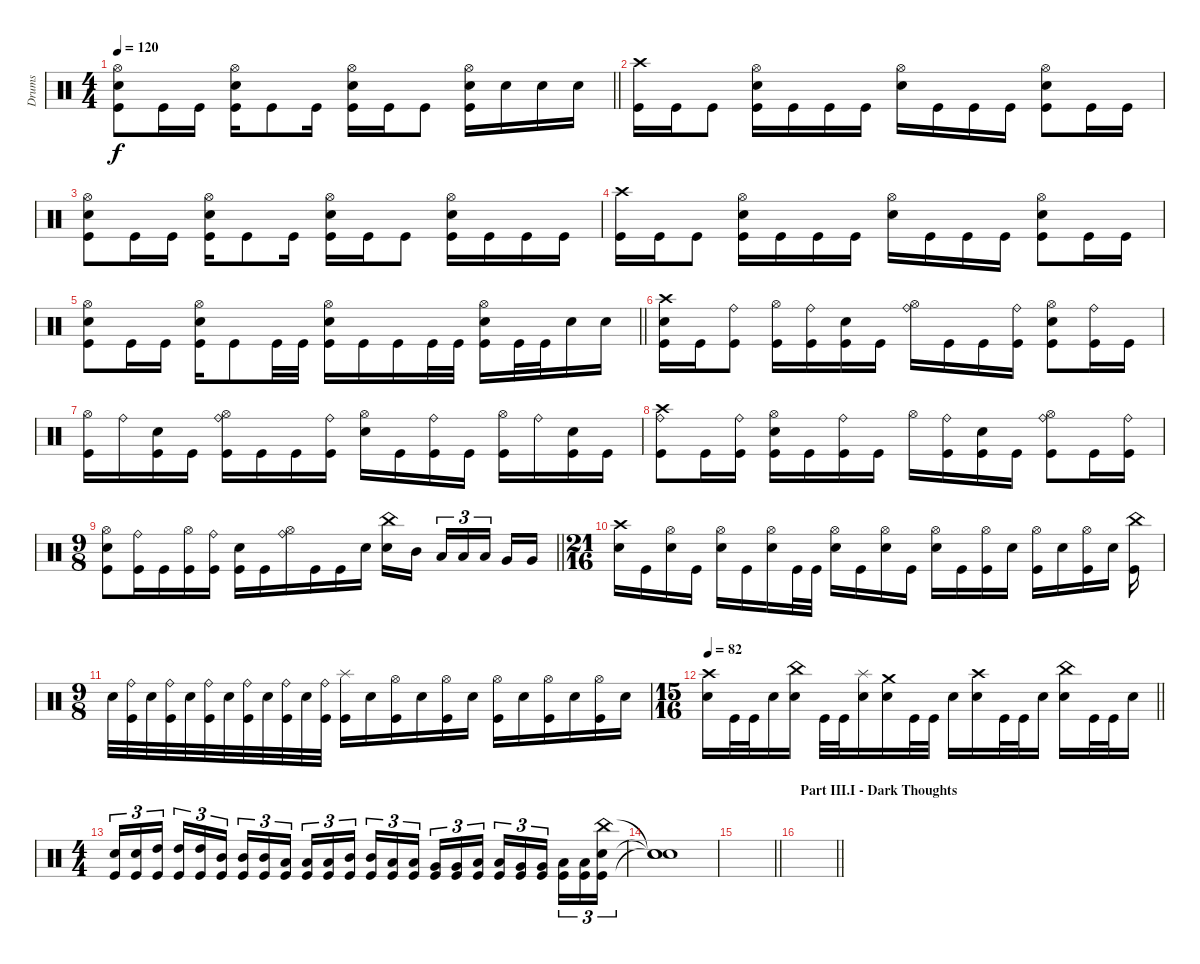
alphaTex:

\track ("Drums" "Drums") {instrument percussion}
\staff
\articulation defaults
\ts (4 4)
\tempo 120
\clef neutral
\barLineRight lightlight
\ks c
("Hi-Hat (open)" "Electric Snare (hit)" "Kick (hit)").8{dy f} "Kick (hit)".16 "Kick (hit)".16 ("Hi-Hat (open)" "Electric Snare (hit)" "Kick (hit)").16 "Kick (hit)".8 "Kick (hit)".16 ("Hi-Hat (open)" "Electric Snare (hit)" "Kick (hit)").16 "Kick (hit)".16 "Kick (hit)".8 ("Hi-Hat (open)" "Electric Snare (hit)" "Kick (hit)").16 "Electric Snare (hit)".16 "Electric Snare (hit)".16 "Electric Snare (hit)".16 |
("Crash high (hit)" "Kick (hit)").16 "Kick (hit)".16 "Kick (hit)".8 ("Hi-Hat (open)" "Electric Snare (hit)" "Kick (hit)").16 "Kick (hit)".16 "Kick (hit)".16 "Kick (hit)".16 ("Hi-Hat (open)" "Electric Snare (hit)").16 "Kick (hit)".16 "Kick (hit)".16 "Kick (hit)".16 ("Hi-Hat (open)" "Electric Snare (hit)" "Kick (hit)").8 "Kick (hit)".16 "Kick (hit)".16 |
("Hi-Hat (open)" "Electric Snare (hit)" "Kick (hit)").8 "Kick (hit)".16 "Kick (hit)".16 ("Hi-Hat (open)" "Electric Snare (hit)" "Kick (hit)").16 "Kick (hit)".8 "Kick (hit)".16 ("Hi-Hat (open)" "Electric Snare (hit)" "Kick (hit)").16 "Kick (hit)".16 "Kick (hit)".8 ("Hi-Hat (open)" "Electric Snare (hit)" "Kick (hit)").16 "Kick (hit)".16 "Kick (hit)".16 "Kick (hit)".16 |
("Crash high (hit)" "Kick (hit)").16 "Kick (hit)".16 "Kick (hit)".8 ("Hi-Hat (open)" "Electric Snare (hit)" "Kick (hit)").16 "Kick (hit)".16 "Kick (hit)".16 "Kick (hit)".16 ("Hi-Hat (open)" "Electric Snare (hit)").16 "Kick (hit)".16 "Kick (hit)".16 "Kick (hit)".16 ("Hi-Hat (open)" "Electric Snare (hit)" "Kick (hit)").8 "Kick (hit)".16 "Kick (hit)".16 |
\barLineRight lightlight
("Hi-Hat (open)" "Electric Snare (hit)" "Kick (hit)").8 "Kick (hit)".16 "Kick (hit)".16 ("Hi-Hat (open)" "Electric Snare (hit)" "Kick (hit)").16 "Kick (hit)".8 "Kick (hit)".32 "Kick (hit)".32 ("Hi-Hat (open)" "Electric Snare (hit)" "Kick (hit)").16 "Kick (hit)".16 "Kick (hit)".16 "Kick (hit)".32 "Kick (hit)".32 ("Hi-Hat (open)" "Electric Snare (hit)" "Kick (hit)").16 "Kick (hit)".32 "Kick (hit)".32 "Electric Snare (hit)".16 "Electric Snare (hit)".16 |
\section ("" "")
("Crash high (hit)" "Electric Snare (hit)" "Kick (hit)").16 "Kick (hit)".16 ("Ride (bell)" "Kick (hit)").8 ("Hi-Hat (open)" "Kick (hit)").16 ("Ride (bell)" "Kick (hit)").16 ("Electric Snare (hit)" "Kick (hit)").16 "Kick (hit)".16 ("Ride (bell)" "Hi-Hat (open)").16 "Kick (hit)".16 "Kick (hit)".16 ("Ride (bell)" "Kick (hit)").16 ("Hi-Hat (open)" "Electric Snare (hit)" "Kick (hit)").8 ("Ride (bell)" "Kick (hit)").16 "Kick (hit)".16 |
("Hi-Hat (open)" "Kick (hit)").16 "Ride (bell)".16 ("Electric Snare (hit)" "Kick (hit)").16 "Kick (hit)".16 ("Ride (bell)" "Hi-Hat (open)" "Kick (hit)").16 "Kick (hit)".16 "Kick (hit)".16 ("Ride (bell)" "Kick (hit)").16 ("Hi-Hat (open)" "Electric Snare (hit)").16 "Kick (hit)".16 ("Ride (bell)" "Kick (hit)").16 "Kick (hit)".16 ("Hi-Hat (open)" "Kick (hit)").16 "Ride (bell)".16 ("Electric Snare (hit)" "Kick (hit)").16 "Kick (hit)".16 |
("Crash high (hit)" "Ride (bell)" "Kick (hit)").8 "Kick (hit)".16 ("Ride (bell)" "Kick (hit)").16 ("Hi-Hat (open)" "Electric Snare (hit)" "Kick (hit)").16 "Kick (hit)".16 ("Ride (bell)" "Kick (hit)").16 "Kick (hit)".16 "Hi-Hat (open)".16 ("Ride (bell)" "Kick (hit)").16 ("Electric Snare (hit)" "Kick (hit)").16 "Kick (hit)".16 ("Ride (bell)" "Hi-Hat (open)" "Kick (hit)").8 "Kick (hit)".16 ("Ride (bell)" "Kick (hit)").16 |
\ts (9 8)
\barLineRight lightlight
("Hi-Hat (open)" "Electric Snare (hit)" "Kick (hit)").8 ("Ride (bell)" "Kick (hit)").16 "Kick (hit)".16 ("Hi-Hat (open)" "Kick (hit)").16 ("Ride (bell)" "Kick (hit)").16 ("Electric Snare (hit)" "Kick (hit)").16 "Kick (hit)".16 ("Ride (bell)" "Hi-Hat (open)").16 "Kick (hit)".16 "Kick (hit)".16 "Electric Snare (hit)".16 ("China (hit)" "Electric Snare (hit)").16 "Mid Tom (hit)".16{beam splitsecondary} "Low Tom (hit)".16{tu (3 2)} "Low Tom (hit)".16{tu (3 2)} "Low Tom (hit)".16{tu (3 2) beam splitsecondary} "Very Low Tom (hit)".16 "Very Low Tom (hit)".16 |
\ts (21 16)
("Crash high (hit)" "Electric Snare (hit)").16 "Kick (hit)".16 ("Hi-Hat (open)" "Electric Snare (hit)").16 "Kick (hit)".16 ("Hi-Hat (open)" "Electric Snare (hit)").16 "Kick (hit)".16 ("Hi-Hat (open)" "Electric Snare (hit)").16 "Kick (hit)".32 "Kick (hit)".32 ("Hi-Hat (open)" "Electric Snare (hit)").16 "Kick (hit)".16 ("Hi-Hat (open)" "Electric Snare (hit)").16 "Kick (hit)".16 ("Hi-Hat (open)" "Electric Snare (hit)").16 "Kick (hit)".16 ("Hi-Hat (open)" "Kick (hit)").16 "Electric Snare (hit)".16 ("Hi-Hat (open)" "Kick (hit)").16 "Electric Snare (hit)".16 ("Hi-Hat (open)" "Kick (hit)").16 "Electric Snare (hit)".16 ("China (hit)" "Kick (hit)").16 |
\ts (9 8)
"Electric Snare (hit)".32 ("Ride (bell)" "Kick (hit)").32 "Electric Snare (hit)".32 ("Ride (bell)" "Kick (hit)").32 "Electric Snare (hit)".32 ("Ride (bell)" "Kick (hit)").32 "Electric Snare (hit)".32 ("Ride (bell)" "Kick (hit)").32 "Electric Snare (hit)".32 ("Ride (bell)" "Kick (hit)").32 "Electric Snare (hit)".32 ("Ride (bell)" "Kick (hit)").32 ("Splash (hit)" "Kick (hit)").16 "Electric Snare (hit)".16 ("Hi-Hat (open)" "Kick (hit)").16 "Electric Snare (hit)".16 ("Hi-Hat (open)" "Kick (hit)").16 "Electric Snare (hit)".16 ("Hi-Hat (open)" "Kick (hit)").16 "Electric Snare (hit)".16 ("Hi-Hat (open)" "Kick (hit)").16 "Electric Snare (hit)".16 ("Hi-Hat (open)" "Kick (hit)").16 "Electric Snare (hit)".16 |
\ts (15 16)
\tempo 82
\barLineRight lightlight
("Crash high (hit)" "Electric Snare (hit)").16 "Kick (hit)".32 "Kick (hit)".32 "Electric Snare (hit)".16 ("China (hit)" "Electric Snare (hit)").16 "Kick (hit)".32 "Kick (hit)".32 ("Splash (hit)" "Electric Snare (hit)").16 ("Crash medium (hit)" "Electric Snare (hit)").16 "Kick (hit)".32 "Kick (hit)".32 "Electric Snare (hit)".16 ("Crash high (hit)" "Electric Snare (hit)").16 "Kick (hit)".32 "Kick (hit)".32 "Electric Snare (hit)".16 ("China (hit)" "Electric Snare (hit)").16 "Kick (hit)".32 "Kick (hit)".32 "Electric Snare (hit)".16 |
\ts (4 4)
("Electric Snare (hit)" "Kick (hit)").16{tu (3 2)} ("Electric Snare (hit)" "Kick (hit)").16{tu (3 2)} ("High Tom (hit)" "Kick (hit)").16{tu (3 2) beam splitsecondary} ("High Tom (hit)" "Kick (hit)").16{tu (3 2)} ("High Tom (hit)" "Kick (hit)").16{tu (3 2)} ("Mid Tom (hit)" "Kick (hit)").16{tu (3 2)} ("Mid Tom (hit)" "Kick (hit)").16{tu (3 2)} ("Mid Tom (hit)" "Kick (hit)").16{tu (3 2)} ("Low Tom (hit)" "Kick (hit)").16{tu (3 2) beam splitsecondary} ("Low Tom (hit)" "Kick (hit)").16{tu (3 2)} ("Low Tom (hit)" "Kick (hit)").16{tu (3 2)} ("Mid Tom (hit)" "Kick (hit)").16{tu (3 2)} ("Mid Tom (hit)" "Kick (hit)").16{tu (3 2)} ("Low Tom (hit)" "Kick (hit)").16{tu (3 2)} ("Low Tom (hit)" "Kick (hit)").16{tu (3 2) beam splitsecondary} ("Very Low Tom (hit)" "Kick (hit)").16{tu (3 2)} ("Very Low Tom (hit)" "Kick (hit)").16{tu (3 2)} ("Low Tom (hit)" "Kick (hit)").16{tu (3 2)} ("Low Tom (hit)" "Kick (hit)").16{tu (3 2)} ("Very Low Tom (hit)" "Kick (hit)").16{tu (3 2)} ("Very Low Tom (hit)" "Kick (hit)").16{tu (3 2) beam splitsecondary} ("Low Floor Tom (hit)" "Kick (hit)").16{tu (3 2)} ("Low Floor Tom (hit)" "Kick (hit)").16{tu (3 2)} ("China (hit)" "Electric Snare (hit)" "Kick (hit)").16{tu (3 2)} |
("Snare (hit)"{t} "Snare (hit)"{t} "Snare (hit)"{t}).1 |
\barLineRight lightlight
|
\section ("" "Part III.I - Dark Thoughts")
\barLineRight lightlight
